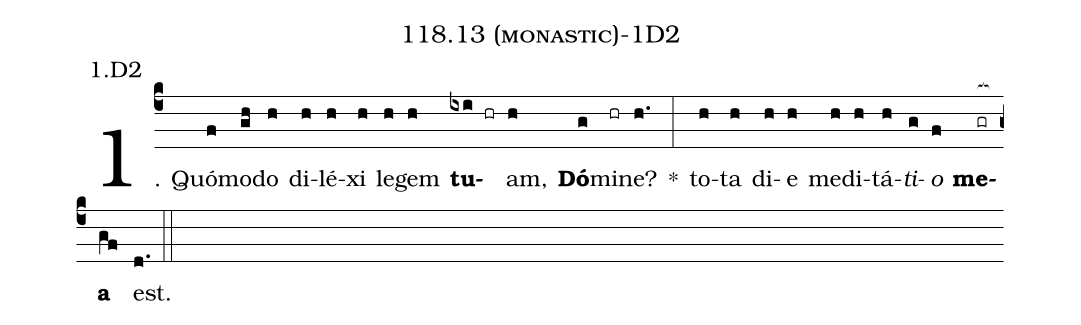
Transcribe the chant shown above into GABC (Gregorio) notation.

name: 118.13 (monastic)-1D2;
annotation: 1.D2;
%%
(c4)1. Quó(f)mo(gh)do(h) di(h)lé(h)xi(h) le(h)gem(h) <b>tu</b>(ixi hr)am,(h) <b>Dó</b>(g)mi(hr)ne?(h.) *(:) to(h)ta(h) di(h)e(h) me(h)di(h)tá(h)<i>ti</i>(g)<i>o</i>(f) <b>me</b>(gr[ocb:1{])<b>a</b>(gf[ocb:0}]) est.(d.) (::)
